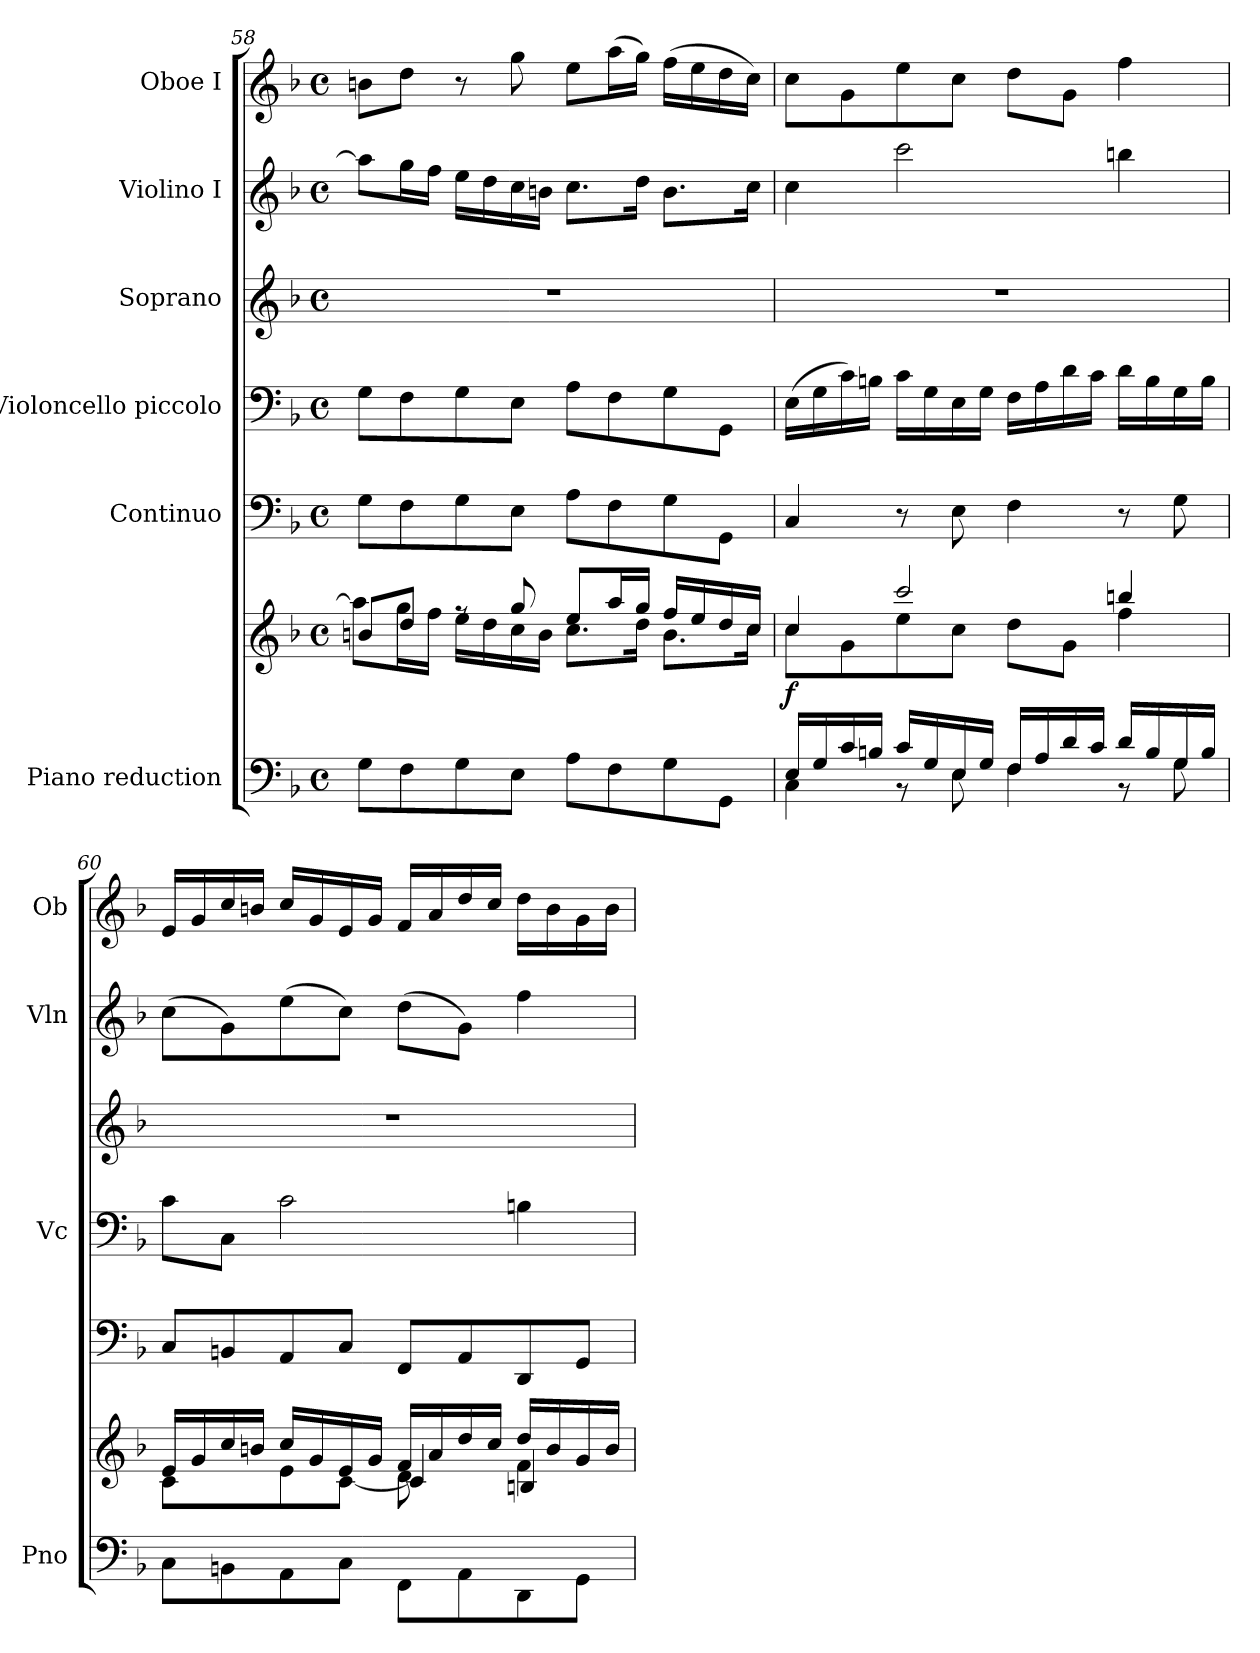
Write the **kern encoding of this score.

**kern	**kern	**dynam	**kern	**kern	**kern	**kern	**kern
*part6	*part6	*part6	*part5	*part4	*part3	*part2	*part1
*staff7	*staff6	*staff6/7	*staff5	*staff4	*staff3	*staff2	*staff1
*I"Piano reduction	*	*	*I"Continuo	*I"Violoncello piccolo	*I"Soprano	*I"Violino I	*I"Oboe I
*I'Pno	*	*	*	*I'Vc	*	*I'Vln	*I'Ob
*clefF4	*clefG2	*	*clefF4	*clefF4	*clefG2	*clefG2	*clefG2
*k[b-]	*k[b-]	*	*k[b-]	*k[b-]	*k[b-]	*k[b-]	*k[b-]
*M4/4	*M4/4	*	*M4/4	*M4/4	*M4/4	*M4/4	*M4/4
*met(c)	*met(c)	*	*met(c)	*met(c)	*met(c)	*met(c)	*met(c)
=58	=58	=58	=58	=58	=58	=58	=58
*	*^	*	*	*	*	*	*
8G\L	8bn/L	8aa\L]	.	8G\L	8G\L	1r	8aa\L]	8bn\L
8F\	8dd/J	16gg\L	.	8F\	8F\	.	16gg\L	8dd\J
.	.	16ff\JJ	.	.	.	.	16ff\JJ	.
8G\	8rff	16ee\LL	.	8G\	8G\	.	16ee\LL	8r
.	.	16dd\	.	.	.	.	16dd\	.
8E\J	8gg/	16cc\	.	8E\J	8E\J	.	16cc\	8gg\
.	.	16b\JJ	.	.	.	.	16bn\JJ	.
8A\L	8ee/L	8.cc\L	.	8A\L	8A\L	.	8.cc\L	8ee\L
8F\	16aa/L	.	.	8F\	8F\	.	.	(>16aa\L
.	16gg/JJ	16dd\Jk	.	.	.	.	16dd\Jk	16gg\JJ)
8G\	16ff/LL	8.b\L	.	8G\	8G\	.	8.b\L	(>16ff\LL
.	16ee/	.	.	.	.	.	.	16ee\
8GG\J	16dd/	.	.	8GG\J	8GG\J	.	.	16dd\
.	16cc/JJ	16cc\Jk	.	.	.	.	16cc\Jk	16cc\JJ)
!!LO:LB:g=z
=59	=59	=59	=59	=59	=59	=59	=59	=59
*^	*	*	*	*	*	*	*	*
!	!	!	!	!LO:DY:b	!	!	!	!	!
16E/LL	4C\	4cc/	8cc\L	f	4C/	(>16E\LL	1r	4cc\	8cc\L
16G/	.	.	.	.	.	16G\	.	.	.
16c/	.	.	8g\	.	.	16c\)	.	.	8g\
16Bn/JJ	.	.	.	.	.	16Bn\JJ	.	.	.
16c/LL	8r	2ccc/	8ee\	.	8r	16c\LL	.	2ccc\	8ee\
16G/	.	.	.	.	.	16G\	.	.	.
16E/	8E\	.	8cc\J	.	8E\	16E\	.	.	8cc\J
16G/JJ	.	.	.	.	.	16G\JJ	.	.	.
16F/LL	4F\	.	8dd\L	.	4F\	16F\LL	.	.	8dd\L
16A/	.	.	.	.	.	16A\	.	.	.
16d/	.	.	8g\J	.	.	16d\	.	.	8g\J
16c/JJ	.	.	.	.	.	16c\JJ	.	.	.
16d/LL	8r	4bbn/	4ff\	.	8r	16d\LL	.	4bbn\	4ff\
16B/	.	.	.	.	.	16B\	.	.	.
16G/	8G\	.	.	.	8G\	16G\	.	.	.
16B/JJ	.	.	.	.	.	16B\JJ	.	.	.
=60	=60	=60	=60	=60	=60	=60	=60	=60	=60
*	*	*	*^	*	*	*	*	*	*
8ryy	8C\L	16e/LL	8c\L	2ryy	.	8C/L	8c\L	1r	(>8cc\L	16e/LL
.	.	16g/	.	.	.	.	.	.	.	16g/
8G/	8BBn\	16cc/	8ryy	.	.	8BBn/	8C\J	.	8g\)	16cc/
.	.	16bn/JJ	.	.	.	.	.	.	.	16bn/JJ
4.ryy	8AA\	16cc/LL	8e\	.	.	8AA/	2c\	.	(>8ee\	16cc/LL
.	.	16g/	.	.	.	.	.	.	.	16g/
.	8C\J	16e/	[8c\J	.	.	8C/J	.	.	8cc\J)	16e/
.	.	16g/JJ	.	.	.	.	.	.	.	16g/JJ
.	8FF\L	16f/LL	8d\L	4c/]	.	8FF/L	.	.	(>8dd\L	16f/LL
.	.	16a/	.	.	.	.	.	.	.	16a/
8G/J	8AA\	16dd/	8ryy	.	.	8AA/	.	.	8g\J)	16dd/
.	.	16cc/JJ	.	.	.	.	.	.	.	16cc/JJ
4ryy	8DD\	16dd/LL	4f\	4Bn:/	.	8DD/	4Bn\	.	4ff\	16dd\LL
.	.	16b/	.	.	.	.	.	.	.	16b\
.	8GG\J	16g/	.	.	.	8GG/J	.	.	.	16g\
.	.	16b/JJ	.	.	.	.	.	.	.	16b\JJ
*v	*v	*	*	*	*	*	*	*	*	*
*	*v	*v	*v	*	*	*	*	*	*
=	=	=	=	=	=	=	=
*-	*-	*-	*-	*-	*-	*-	*-
